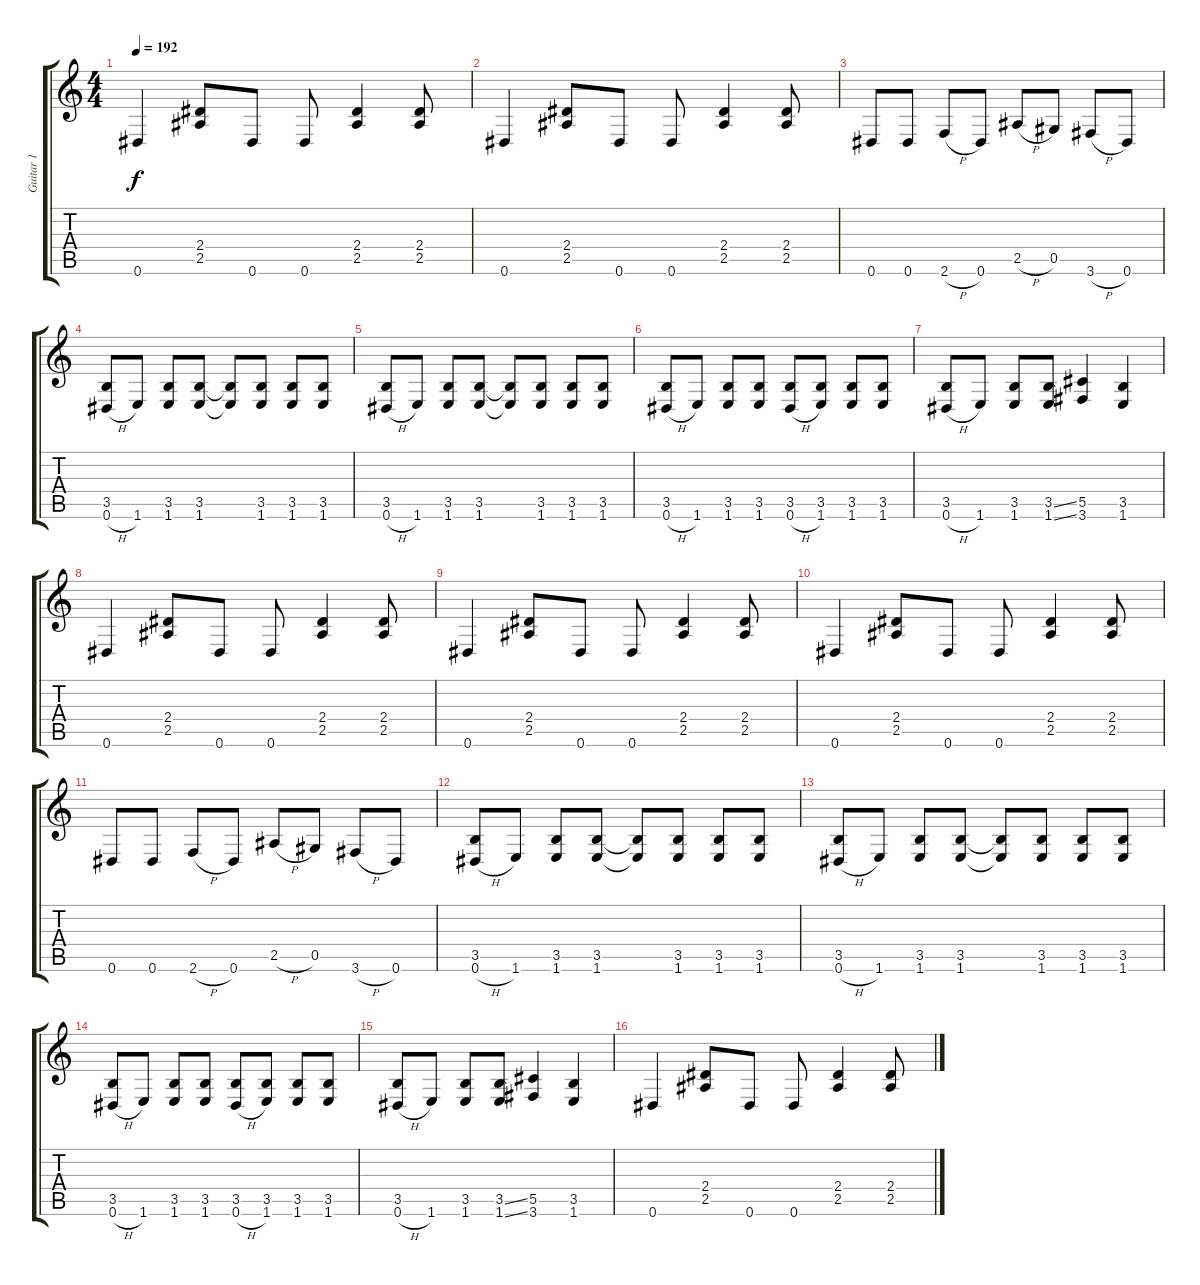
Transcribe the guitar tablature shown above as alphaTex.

\track ("Guitar 1" "Guitar 1") {instrument distortionguitar}
\staff {score tabs}
\tuning (Eb4 Bb3 Gb3 Db3 Ab2 Eb2) {hide}
\ts (4 4)
\tempo 192
\clef g2
\ks c
0.6.4{dy f} (2.4 2.5).8 0.6.8 0.6.8 (2.4 2.5).4 (2.4 2.5).8 |
0.6.4 (2.4 2.5).8 0.6.8 0.6.8 (2.4 2.5).4 (2.4 2.5).8 |
0.6.8 0.6.8 2.6{h}.8 0.6.8 2.5{h}.8 0.5.8 3.6{h}.8 0.6.8 |
(3.5 0.6{h}).8 1.6.8 (3.5 1.6).8 (3.5 1.6).8 (3.5{t} 1.6{t}).8 (3.5 1.6).8 (3.5 1.6).8 (3.5 1.6).8 |
(3.5 0.6{h}).8 1.6.8 (3.5 1.6).8 (3.5 1.6).8 (3.5{t} 1.6{t}).8 (3.5 1.6).8 (3.5 1.6).8 (3.5 1.6).8 |
(3.5 0.6{h}).8 1.6.8 (3.5 1.6).8 (3.5 1.6).8 (3.5 0.6{h}).8 (3.5 1.6).8 (3.5 1.6).8 (3.5 1.6).8 |
(3.5 0.6{h}).8 1.6.8 (3.5 1.6).8 (3.5{ss} 1.6{ss}).8 (5.5 3.6).4 (3.5 1.6).4 |
0.6.4 (2.4 2.5).8 0.6.8 0.6.8 (2.4 2.5).4 (2.4 2.5).8 |
0.6.4 (2.4 2.5).8 0.6.8 0.6.8 (2.4 2.5).4 (2.4 2.5).8 |
0.6.4 (2.4 2.5).8 0.6.8 0.6.8 (2.4 2.5).4 (2.4 2.5).8 |
0.6.8 0.6.8 2.6{h}.8 0.6.8 2.5{h}.8 0.5.8 3.6{h}.8 0.6.8 |
(3.5 0.6{h}).8 1.6.8 (3.5 1.6).8 (3.5 1.6).8 (3.5{t} 1.6{t}).8 (3.5 1.6).8 (3.5 1.6).8 (3.5 1.6).8 |
(3.5 0.6{h}).8 1.6.8 (3.5 1.6).8 (3.5 1.6).8 (3.5{t} 1.6{t}).8 (3.5 1.6).8 (3.5 1.6).8 (3.5 1.6).8 |
(3.5 0.6{h}).8 1.6.8 (3.5 1.6).8 (3.5 1.6).8 (3.5 0.6{h}).8 (3.5 1.6).8 (3.5 1.6).8 (3.5 1.6).8 |
(3.5 0.6{h}).8 1.6.8 (3.5 1.6).8 (3.5{ss} 1.6{ss}).8 (5.5 3.6).4 (3.5 1.6).4 |
0.6.4 (2.4 2.5).8 0.6.8 0.6.8 (2.4 2.5).4 (2.4 2.5).8
